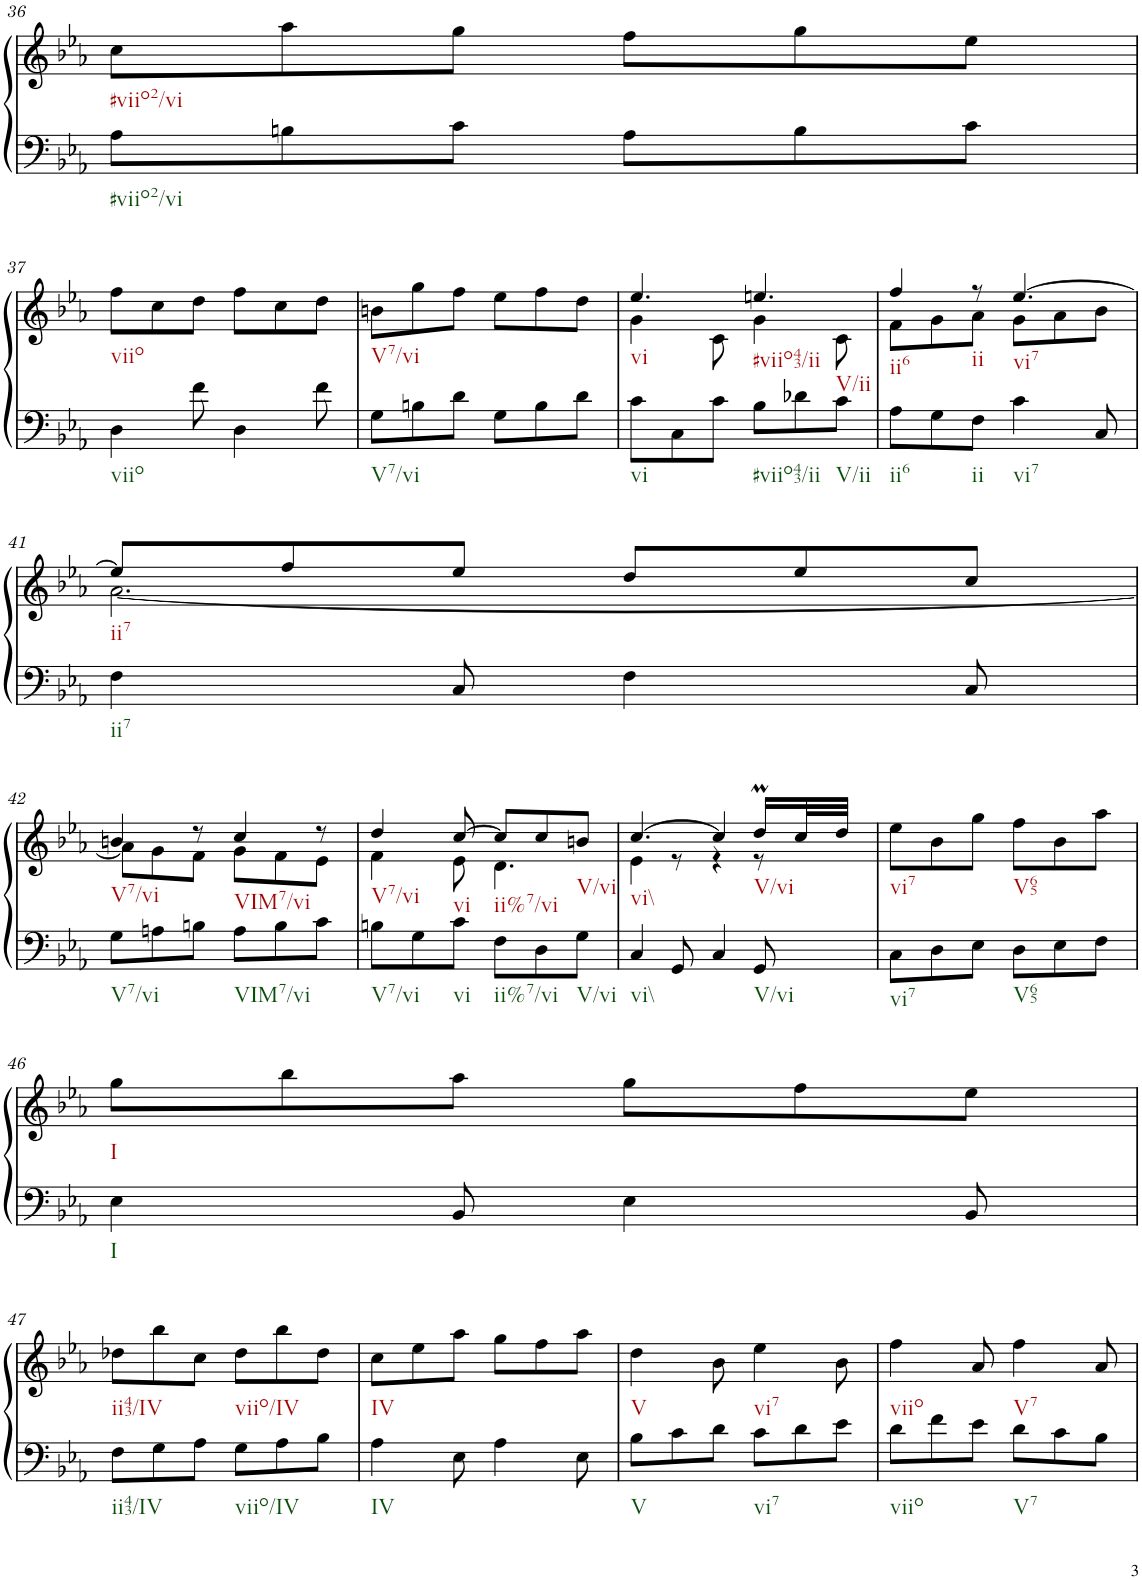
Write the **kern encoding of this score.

**kern	**kern
*part1	*part1
*staff2	*staff1
*I"Klavier linke Hand	*
!!LO:PB:g=z
*clefF4	*clefG2
*k[b-e-a-]	*k[b-e-a-]
*M6/8	*M6/8
=36	=36
*	*^
8A-\L	2.ryy	8cc\L
8Bn\	.	8aa-\
8c\J	.	8gg\J
8A-\L	.	8ff\L
8B\	.	8gg\
8c\J	.	8ee-\J
!!LO:LB:g=z	!!
=37	=37	=37
4D\	2.ryy	8ff\L
.	.	8cc\
8f\	.	8dd\J
4D\	.	8ff\L
.	.	8cc\
8f\	.	8dd\J
=38	=38	=38
8G\L	2.ryy	8bn\L
8Bn\	.	8gg\
8d\J	.	8ff\J
8G\L	.	8ee-\L
8B\	.	8ff\
8d\J	.	8dd\J
=39	=39	=39
8c\L	4.ee-/	4g\
8C\	.	.
8c\J	.	8c\
8B-\L	4.een/	4g\
8d-X\	.	.
8c\J	.	8c\
=40	=40	=40
8A-\L	4ff/	8f\L
8G\	.	8g\
8F\J	8r	8a-\J
4c\	[4.ee-/	8g\L
.	.	8a-\
8C/	.	8b-\J
!!LO:LB:g=z	!!
=41	=41	=41
4F\	8ee-/L]	[2.a-\
.	8ff/	.
8C/	8ee-/J	.
4F\	8dd/L	.
.	8ee-/	.
8C/	8cc/J	.
!!LO:LB:g=z	!!
=42	=42	=42
8G\L	4bn/	8a-\L]
8An\	.	8g\
8Bn\J	8r	8f\J
8A\L	4cc/	8g\L
8B\	.	8f\
8c\J	8r	8e-\J
=43	=43	=43
8Bn\L	4dd/	4f\
8G\	.	.
8c\J	[8cc/	8e-\
8F\L	8cc/L]	4.d\
8D\	8cc/	.
8G\J	8bn/J	.
=44	=44	=44
4C/	[4.cc/	4e-\
8GG/	.	8r
4C/	4cc/]	4r
8GG/	16ddm/LL	8r
.	32cc/L	.
.	32dd/JJJ	.
=45	=45	=45
8C\L	2.ryy	8ee-\L
8D\	.	8b-\
8E-\J	.	8gg\J
8D\L	.	8ff\L
8E-\	.	8b-\
8F\J	.	8aa-\J
!!LO:LB:g=z	!!
=46	=46	=46
4E-\	2.ryy	8gg\L
.	.	8bb-\
8BB-/	.	8aa-\J
4E-\	.	8gg\L
.	.	8ff\
8BB-/	.	8ee-\J
*	*v	*v
!!LO:LB:g=z
=47	=47
8F\L	8dd-X\L
8G\	8bb-\
8A-\J	8cc\J
8G\L	8dd-\L
8A-\	8bb-\
8B-\J	8dd-\J
=48	=48
4A-\	8cc\L
.	8ee-\
8E-\	8aa-\J
4A-\	8gg\L
.	8ff\
8E-\	8aa-\J
=49	=49
8B-\L	4dd\
8c\	.
8d\J	8b-\
8c\L	4ee-\
8d\	.
8e-\J	8b-\
=50	=50
8d\L	4ff\
8f\	.
8e-\J	8a-/
8d\L	4ff\
8c\	.
8B-\J	8a-/
=	=
*-	*-
